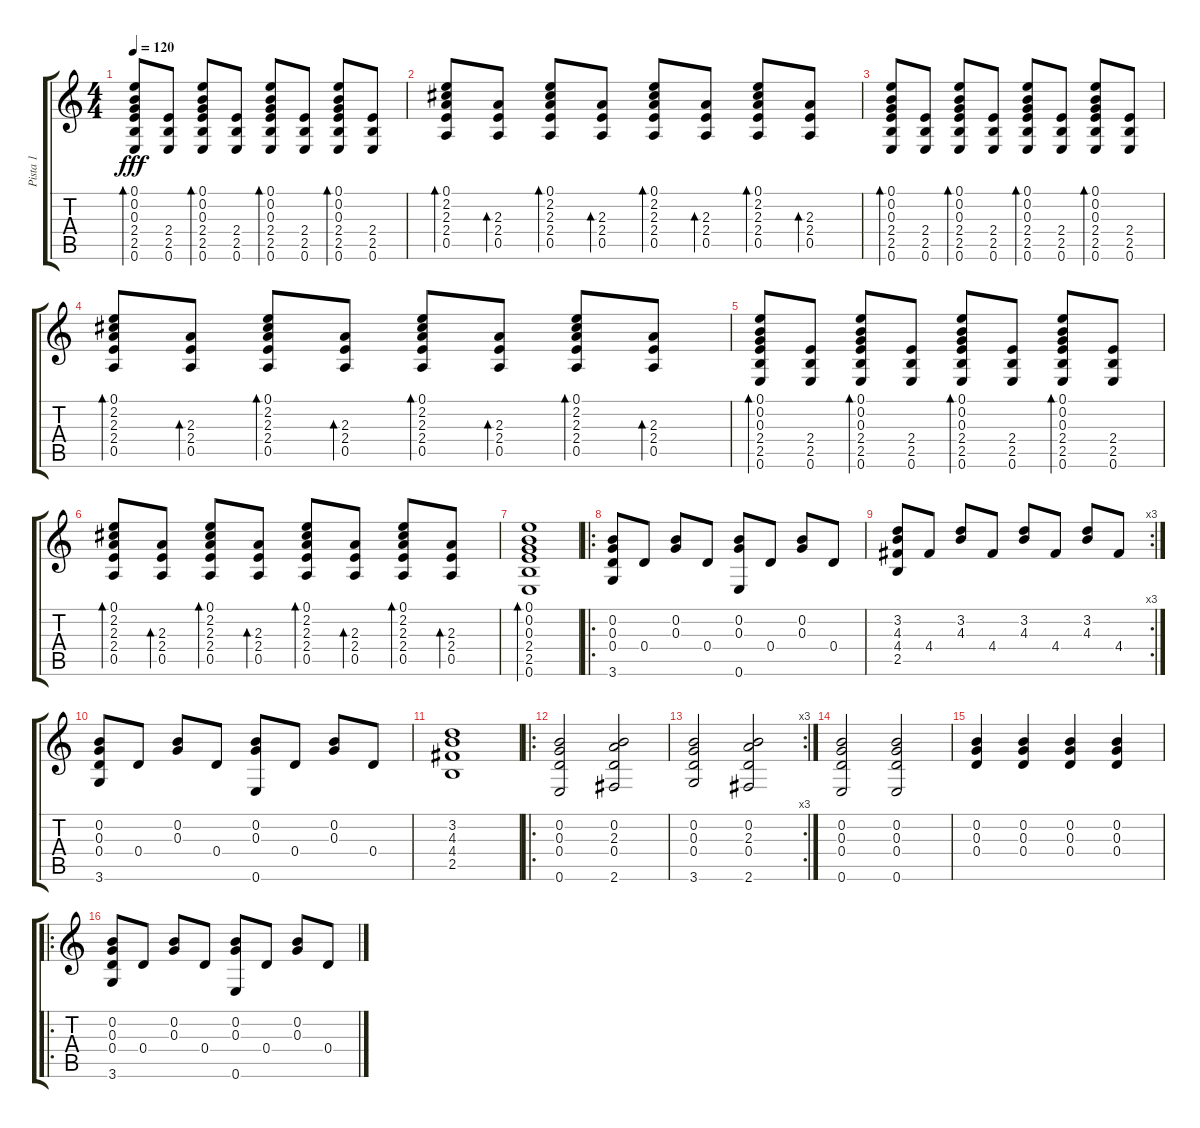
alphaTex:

\track ("Pista 1" "Pista 1") {instrument acousticguitarsteel}
\staff {score tabs}
\tuning (E4 B3 G3 D3 A2 E2) {hide}
\ts (4 4)
\tempo 120
\clef g2
\ks c
(0.1 0.2 0.3 2.4 2.5 0.6).8{bd 60 dy fff} (2.4 2.5 0.6).8 (0.1 0.2 0.3 2.4 2.5 0.6).8{bd 60} (2.4 2.5 0.6).8 (0.1 0.2 0.3 2.4 2.5 0.6).8{bd 60} (2.4 2.5 0.6).8 (0.1 0.2 0.3 2.4 2.5 0.6).8{bd 60} (2.4 2.5 0.6).8 |
(0.1 2.2 2.3 2.4 0.5).8{bd 60} (2.3 2.4 0.5).8{bd 60} (0.1 2.2 2.3 2.4 0.5).8{bd 60} (2.3 2.4 0.5).8{bd 60} (0.1 2.2 2.3 2.4 0.5).8{bd 60} (2.3 2.4 0.5).8{bd 60} (0.1 2.2 2.3 2.4 0.5).8{bd 60} (2.3 2.4 0.5).8{bd 60} |
(0.1 0.2 0.3 2.4 2.5 0.6).8{bd 60} (2.4 2.5 0.6).8 (0.1 0.2 0.3 2.4 2.5 0.6).8{bd 60} (2.4 2.5 0.6).8 (0.1 0.2 0.3 2.4 2.5 0.6).8{bd 60} (2.4 2.5 0.6).8 (0.1 0.2 0.3 2.4 2.5 0.6).8{bd 60} (2.4 2.5 0.6).8 |
(0.1 2.2 2.3 2.4 0.5).8{bd 60} (2.3 2.4 0.5).8{bd 60} (0.1 2.2 2.3 2.4 0.5).8{bd 60} (2.3 2.4 0.5).8{bd 60} (0.1 2.2 2.3 2.4 0.5).8{bd 60} (2.3 2.4 0.5).8{bd 60} (0.1 2.2 2.3 2.4 0.5).8{bd 60} (2.3 2.4 0.5).8{bd 60} |
(0.1 0.2 0.3 2.4 2.5 0.6).8{bd 60} (2.4 2.5 0.6).8 (0.1 0.2 0.3 2.4 2.5 0.6).8{bd 60} (2.4 2.5 0.6).8 (0.1 0.2 0.3 2.4 2.5 0.6).8{bd 60} (2.4 2.5 0.6).8 (0.1 0.2 0.3 2.4 2.5 0.6).8{bd 60} (2.4 2.5 0.6).8 |
(0.1 2.2 2.3 2.4 0.5).8{bd 60} (2.3 2.4 0.5).8{bd 60} (0.1 2.2 2.3 2.4 0.5).8{bd 60} (2.3 2.4 0.5).8{bd 60} (0.1 2.2 2.3 2.4 0.5).8{bd 60} (2.3 2.4 0.5).8{bd 60} (0.1 2.2 2.3 2.4 0.5).8{bd 60} (2.3 2.4 0.5).8{bd 60} |
(0.1 0.2 0.3 2.4 2.5 0.6).1{bd 60} |
\ro
(0.2 0.3 0.4 3.6).8 0.4.8 (0.2 0.3).8 0.4.8 (0.2 0.3 0.6).8 0.4.8 (0.2 0.3).8 0.4.8 |
\rc 3
(3.2 4.3 4.4 2.5).8 4.4.8 (3.2 4.3).8 4.4.8 (3.2 4.3).8 4.4.8 (3.2 4.3).8 4.4.8 |
(0.2 0.3 0.4 3.6).8 0.4.8 (0.2 0.3).8 0.4.8 (0.2 0.3 0.6).8 0.4.8 (0.2 0.3).8 0.4.8 |
(3.2 4.3 4.4 2.5).1 |
\ro
(0.2 0.3 0.4 0.6).2 (0.2 2.3 0.4 2.6).2 |
\rc 3
(0.2 0.3 0.4 3.6).2 (0.2 2.3 0.4 2.6).2 |
(0.2 0.3 0.4 0.6).2 (0.2 0.3 0.4 0.6).2 |
(0.2 0.3 0.4).4 (0.2 0.3 0.4).4 (0.2 0.3 0.4).4 (0.2 0.3 0.4).4 |
\ro
(0.2 0.3 0.4 3.6).8 0.4.8 (0.2 0.3).8 0.4.8 (0.2 0.3 0.6).8 0.4.8 (0.2 0.3).8 0.4.8
